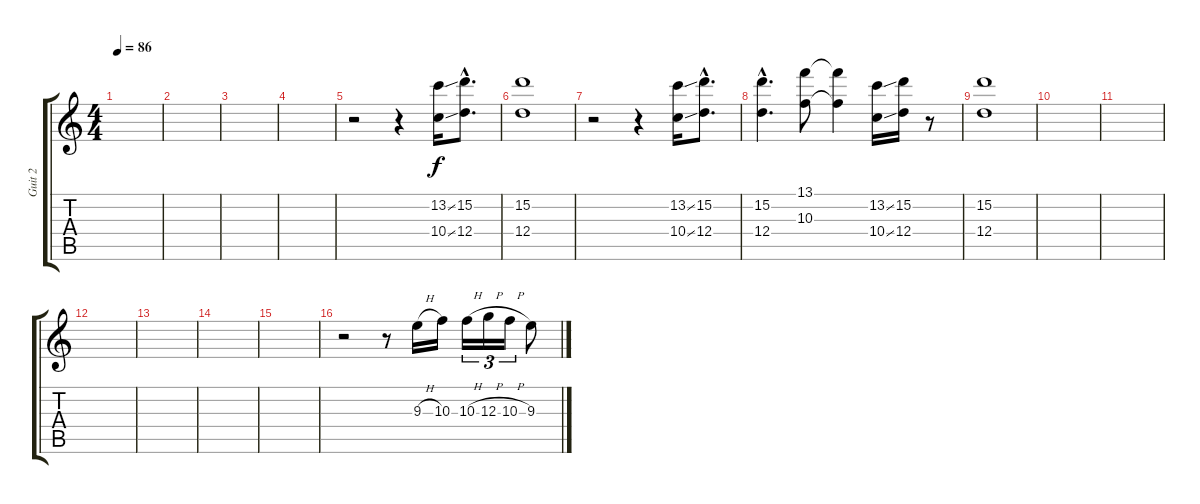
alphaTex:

\track ("Guit 2" "Guit 2") {instrument acousticguitarnylon}
\staff {score tabs}
\tuning (E4 B3 G3 D3 A2 E2) {hide}
\ts (4 4)
\tempo 86
\clef g2
\ks c
|
|
|
|
r.2 r.4 (13.2{ss} 10.4{ss}).16 (15.2{hac} 12.4{hac}).8{d} |
(15.2 12.4).1 |
r.2 r.4 (13.2{ss} 10.4{ss}).16 (15.2{hac} 12.4{hac}).8{d} |
(15.2{hac} 12.4{hac}).4{d} (13.1 10.3).8 (13.1{t} 10.3{t}).4 (13.2{ss} 10.4{ss}).16 (15.2 12.4).16 r.8 |
(15.2 12.4).1 |
|
|
|
|
|
|
r.2 r.8 9.3{h}.16 10.3.16 10.3{h}.16{tu (3 2)} 12.3{h}.16{tu (3 2)} 10.3{h}.16{tu (3 2)} 9.3.8
